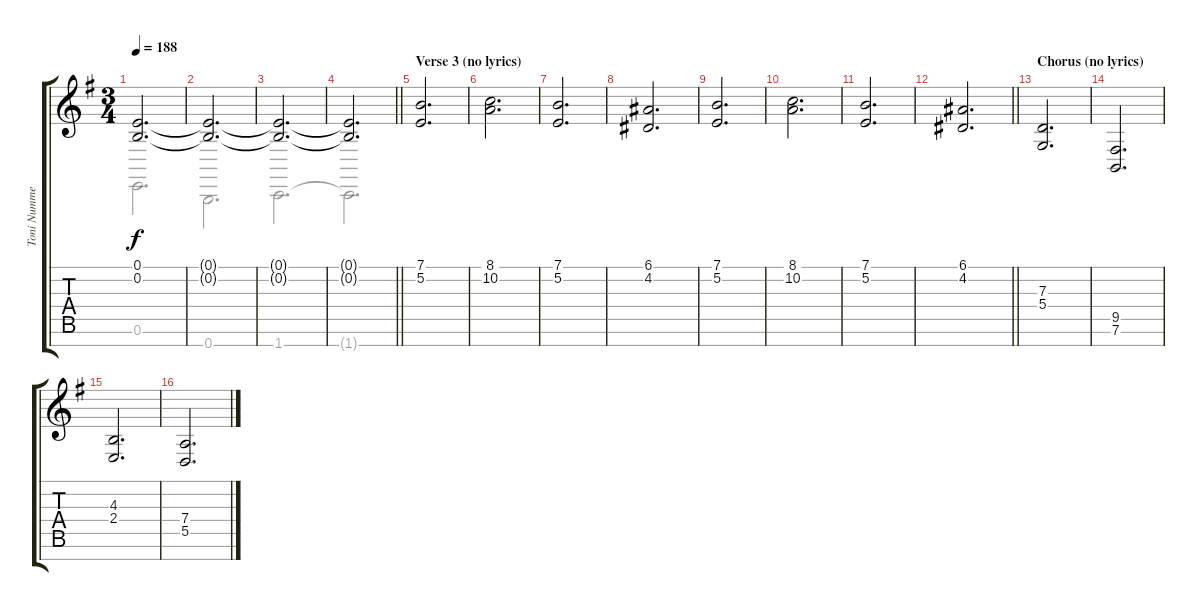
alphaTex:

\track ("Toni Nummelin (string pad)" "Toni Numme") {instrument stringensemble1}
\staff {score tabs}
\tuning (E4 B3 G3 D3 A2 E2 B1) {hide}
\voice
\ts (3 4)
\tempo 188
\clef g2
\ks eminor
(0.1 0.2).2{d dy f} |
(0.1{t} 0.2{t}).2{d} |
(0.1{t} 0.2{t}).2{d} |
\barLineRight lightlight
(0.1{t} 0.2{t}).2{d} |
\section ("" "Verse 3 (no lyrics)")
(7.1 5.2).2{d} |
(8.1 10.2).2{d} |
(7.1 5.2).2{d} |
(6.1 4.2).2{d} |
(7.1 5.2).2{d} |
(8.1 10.2).2{d} |
(7.1 5.2).2{d} |
\barLineRight lightlight
(6.1 4.2).2{d} |
\section ("" "Chorus (no lyrics)")
(7.3 5.4).2{d} |
(9.5 7.6).2{d} |
(4.3 2.4).2{d} |
(7.4 5.5).2{d}
\voice
\clef g2
\ottava regular
\simile none
\ks eminor
0.6.2{d dy f} |
0.7.2{d} |
1.7.2{d} |
\barLineRight lightlight
1.7{t}.2{d} |
|
|
|
|
|
|
|
\barLineRight lightlight
|
|
|
|
